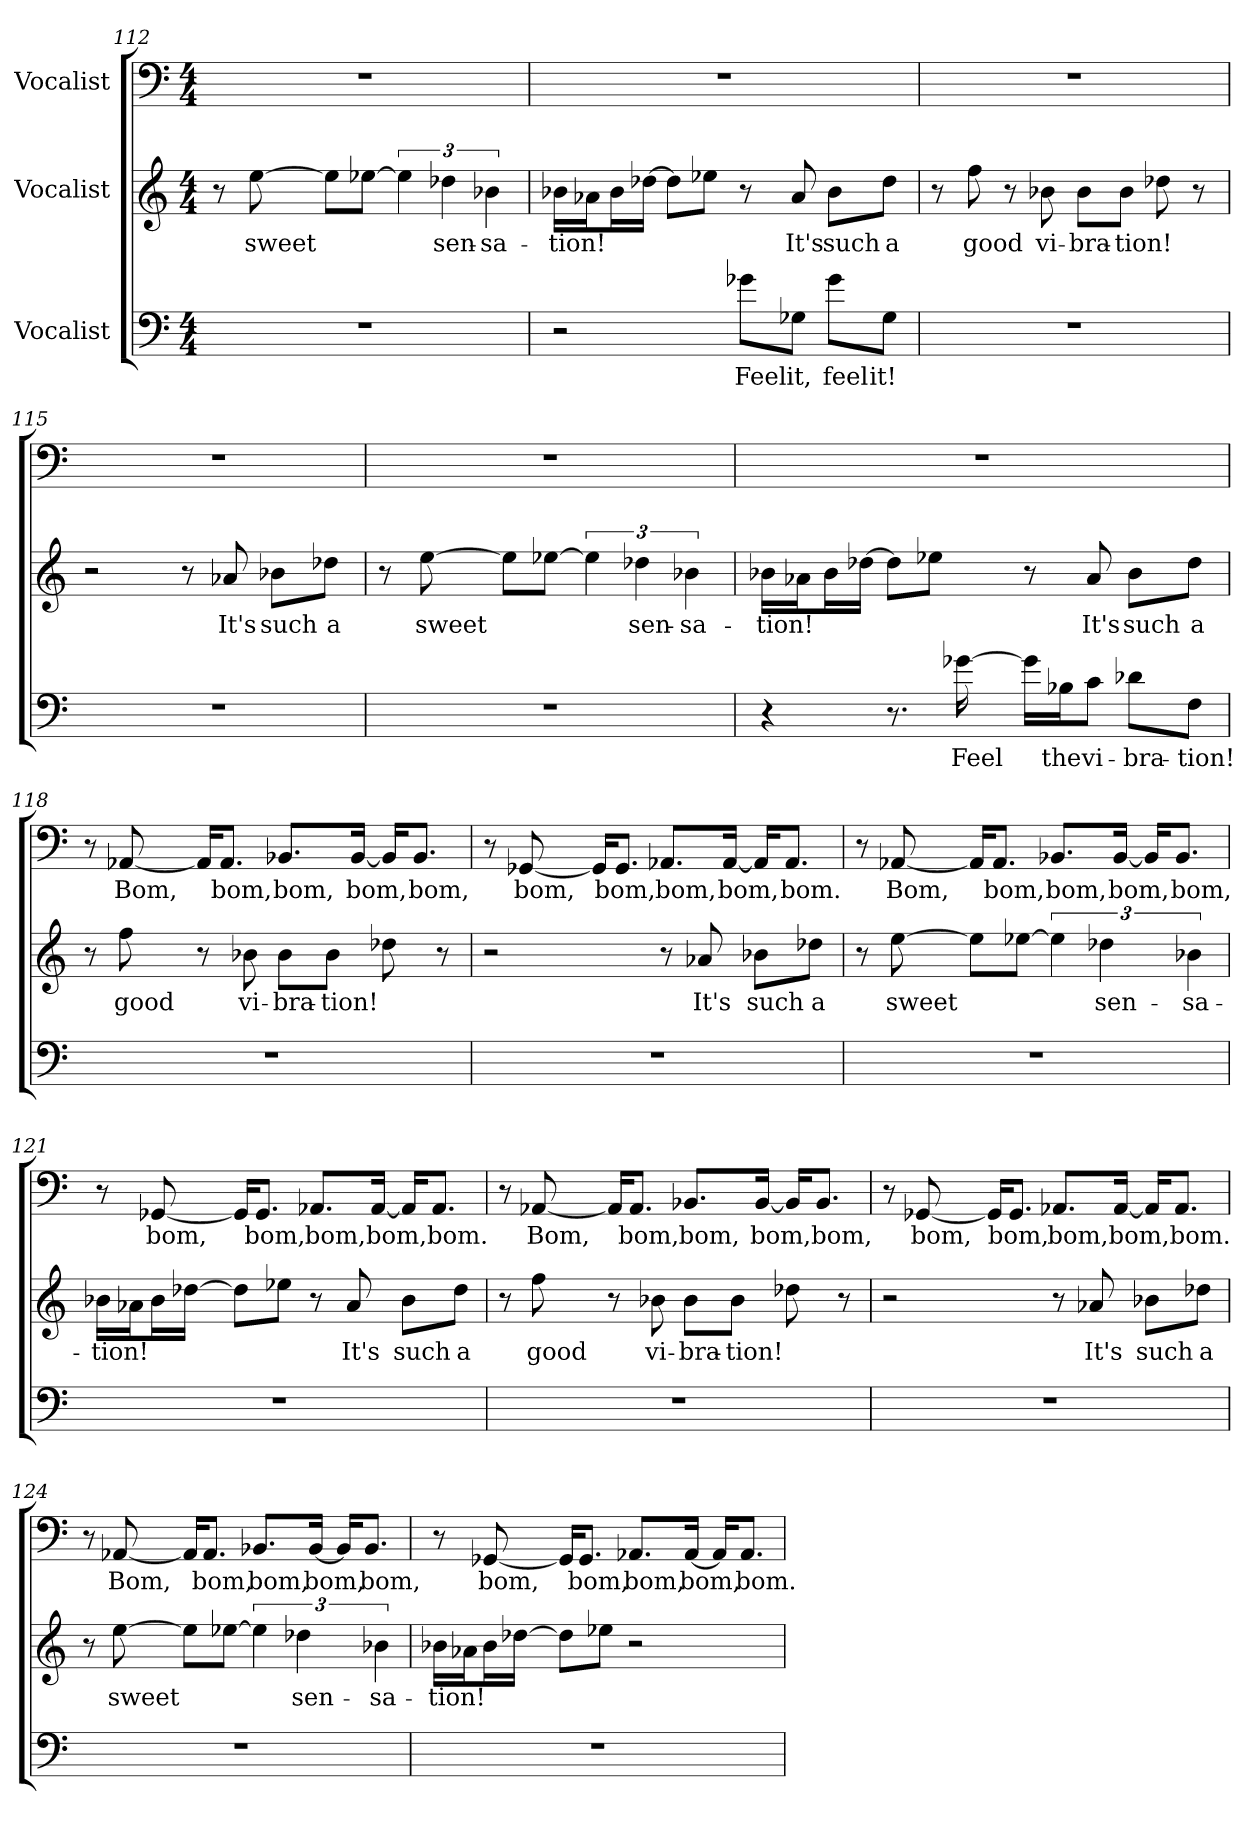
**kern	**text	**kern	**text	**kern	**text
*part3	*part3	*part2	*part2	*part1	*part1
*staff3	*staff3	*staff2	*staff2	*staff1	*staff1
*I"Vocalist	*	*I"Vocalist	*	*I"Vocalist	*
*clefF4	*	*clefG2	*	*clefF4	*
*M4/4	*	*M4/4	*	*M4/4	*
=112	=112	=112	=112	=112	=112
1r	.	8r	.	1r	.
.	.	[8ee	sweet	.	.
.	.	8ee\L]	_	.	.
.	.	[8ee-X\J	_	.	.
.	.	6ee-]	_	.	.
.	.	6dd-X	sen-	.	.
.	.	6b-X	-sa-	.	.
=113	=113	=113	=113	=113	=113
2r	.	16b-X\LL	-tion!	1r	.
.	.	16a-X\J	_	.	.
.	.	16b-\L	_	.	.
.	.	[16dd-X\JJ	_	.	.
.	.	8dd-\L]	_	.	.
.	.	8ee-X\J	_	.	.
8g-X\L	Feel	8r	.	.	.
8G-X\J	it,	8a-	It's	.	.
8g-\L	feel	8b-\L	such	.	.
8G-\J	it!	8dd-\J	a	.	.
=114	=114	=114	=114	=114	=114
1r	.	8r	.	1r	.
.	.	8ff	good	.	.
.	.	8r	.	.	.
.	.	8b-X	vi-	.	.
.	.	8b-\L	-bra-	.	.
.	.	8b-\J	-tion!	.	.
.	.	8dd-X	_	.	.
.	.	8r	.	.	.
=115	=115	=115	=115	=115	=115
1r	.	2r	.	1r	.
.	.	8r	.	.	.
.	.	8a-X	It's	.	.
.	.	8b-X\L	such	.	.
.	.	8dd-X\J	a	.	.
=116	=116	=116	=116	=116	=116
1r	.	8r	.	1r	.
.	.	[8ee	sweet	.	.
.	.	8ee\L]	_	.	.
.	.	[8ee-X\J	_	.	.
.	.	6ee-]	_	.	.
.	.	6dd-X	sen-	.	.
.	.	6b-X	-sa-	.	.
=117	=117	=117	=117	=117	=117
4r	.	16b-X\LL	-tion!	1r	.
.	.	16a-X\J	_	.	.
.	.	16b-\L	_	.	.
.	.	[16dd-X\JJ	_	.	.
8.r	.	8dd-\L]	_	.	.
.	.	8ee-X\J	_	.	.
[16g-X	Feel	.	.	.	.
16g-\LL]	_	8r	.	.	.
16B-X\J	the	.	.	.	.
8c\J	vi-	8a-	It's	.	.
8d-X\L	-bra-	8b-\L	such	.	.
8F\J	-tion!	8dd-\J	a	.	.
=118	=118	=118	=118	=118	=118
1r	.	8r	.	8r	.
.	.	8ff	good	[8AA-X	Bom,
.	.	8r	.	16AA-/KL]	_
.	.	.	.	8.AA-/J	bom,
.	.	8b-X	vi-	.	.
.	.	8b-\L	-bra-	8.BB-X/L	bom,
.	.	8b-\J	-tion!	.	.
.	.	.	.	[16BB-/Jk	bom,
.	.	8dd-X	_	16BB-/KL]	_
.	.	.	.	8.BB-/J	bom,
.	.	8r	.	.	.
=119	=119	=119	=119	=119	=119
1r	.	2r	.	8r	.
.	.	.	.	[8GG-X	bom,
.	.	.	.	16GG-/KL]	_
.	.	.	.	8.GG-/J	bom,
.	.	8r	.	8.AA-X/L	bom,
.	.	8a-X	It's	.	.
.	.	.	.	[16AA-/Jk	bom,
.	.	8b-X\L	such	16AA-/KL]	_
.	.	.	.	8.AA-/J	bom.
.	.	8dd-X\J	a	.	.
=120	=120	=120	=120	=120	=120
1r	.	8r	.	8r	.
.	.	[8ee	sweet	[8AA-X	Bom,
.	.	8ee\L]	_	16AA-/KL]	_
.	.	.	.	8.AA-/J	bom,
.	.	[8ee-X\J	_	.	.
.	.	6ee-]	_	8.BB-X/L	bom,
.	.	6dd-X	sen-	.	.
.	.	.	.	[16BB-/Jk	bom,
.	.	.	.	16BB-/KL]	_
.	.	.	.	8.BB-/J	bom,
.	.	6b-X	-sa-	.	.
=121	=121	=121	=121	=121	=121
1r	.	16b-X\LL	-tion!	8r	.
.	.	16a-X\J	_	.	.
.	.	16b-\L	_	[8GG-X	bom,
.	.	[16dd-X\JJ	_	.	.
.	.	8dd-\L]	_	16GG-/KL]	_
.	.	.	.	8.GG-/J	bom,
.	.	8ee-X\J	_	.	.
.	.	8r	.	8.AA-X/L	bom,
.	.	8a-	It's	.	.
.	.	.	.	[16AA-/Jk	bom,
.	.	8b-\L	such	16AA-/KL]	_
.	.	.	.	8.AA-/J	bom.
.	.	8dd-\J	a	.	.
=122	=122	=122	=122	=122	=122
1r	.	8r	.	8r	.
.	.	8ff	good	[8AA-X	Bom,
.	.	8r	.	16AA-/KL]	_
.	.	.	.	8.AA-/J	bom,
.	.	8b-X	vi-	.	.
.	.	8b-\L	-bra-	8.BB-X/L	bom,
.	.	8b-\J	-tion!	.	.
.	.	.	.	[16BB-/Jk	bom,
.	.	8dd-X	_	16BB-/KL]	_
.	.	.	.	8.BB-/J	bom,
.	.	8r	.	.	.
=123	=123	=123	=123	=123	=123
1r	.	2r	.	8r	.
.	.	.	.	[8GG-X	bom,
.	.	.	.	16GG-/KL]	_
.	.	.	.	8.GG-/J	bom,
.	.	8r	.	8.AA-X/L	bom,
.	.	8a-X	It's	.	.
.	.	.	.	[16AA-/Jk	bom,
.	.	8b-X\L	such	16AA-/KL]	_
.	.	.	.	8.AA-/J	bom.
.	.	8dd-X\J	a	.	.
=124	=124	=124	=124	=124	=124
1r	.	8r	.	8r	.
.	.	[8ee	sweet	[8AA-X	Bom,
.	.	8ee\L]	_	16AA-/KL]	_
.	.	.	.	8.AA-/J	bom,
.	.	[8ee-X\J	_	.	.
.	.	6ee-]	_	8.BB-X/L	bom,
.	.	6dd-X	sen-	.	.
.	.	.	.	[16BB-/Jk	bom,
.	.	.	.	16BB-/KL]	_
.	.	.	.	8.BB-/J	bom,
.	.	6b-X	-sa-	.	.
=125	=125	=125	=125	=125	=125
1r	.	16b-X\LL	-tion!	8r	.
.	.	16a-X\J	_	.	.
.	.	16b-\L	_	[8GG-X	bom,
.	.	[16dd-X\JJ	_	.	.
.	.	8dd-\L]	_	16GG-/KL]	_
.	.	.	.	8.GG-/J	bom,
.	.	8ee-X\J	_	.	.
.	.	2r	.	8.AA-X/L	bom,
.	.	.	.	[16AA-/Jk	bom,
.	.	.	.	16AA-/KL]	_
.	.	.	.	8.AA-/J	bom.
=	=	=	=	=	=
*-	*-	*-	*-	*-	*-
